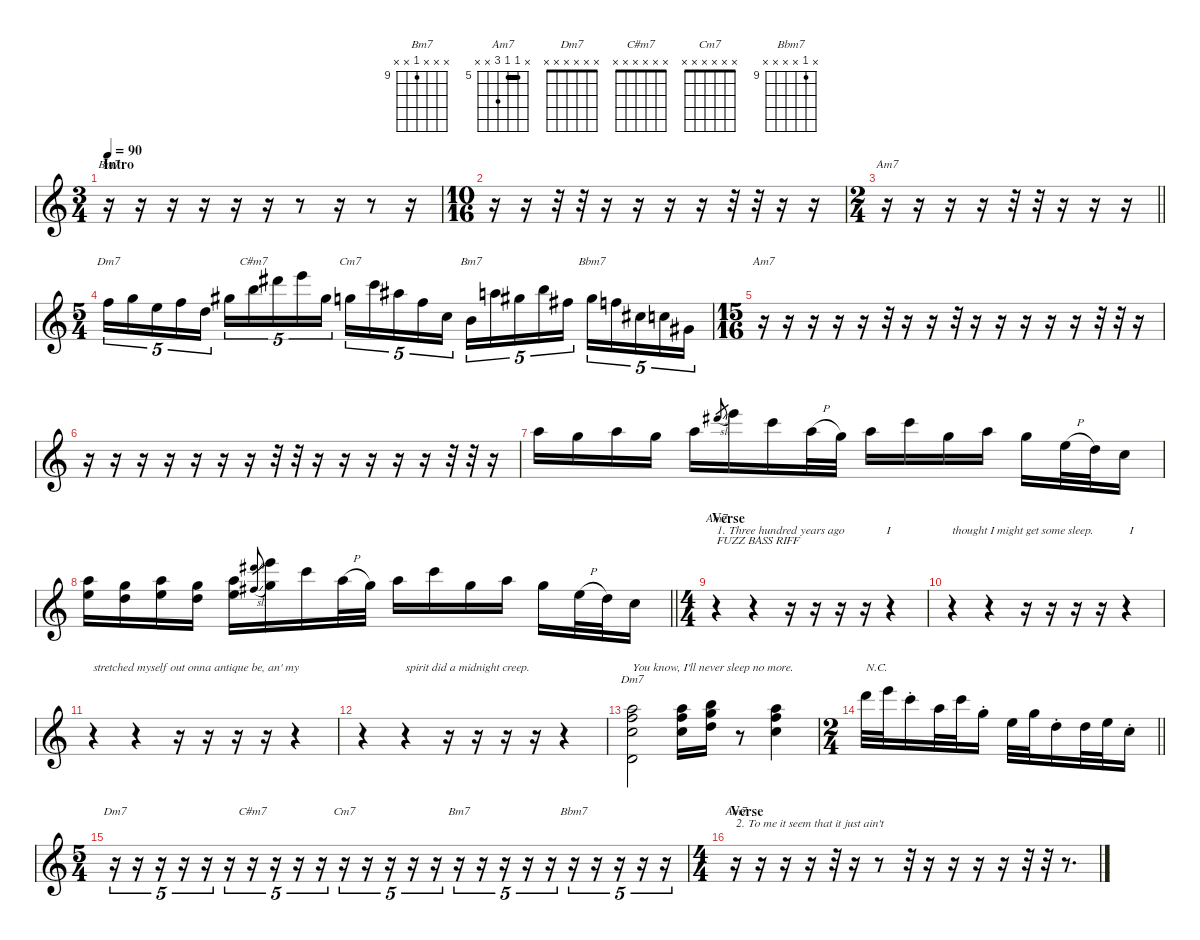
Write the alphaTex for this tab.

\defaultSystemsLayout 4
\hideDynamics
\bracketExtendMode nobrackets
\singleTrackTrackNamePolicy hidden
\multiTrackTrackNamePolicy hidden
\otherSystemsTrackNameOrientation horizontal
\track ("Keyboard" "Keyboard") {instrument overdrivenguitar}
\staff {score}
\tuning (E4 B3 G3 D3 A2 E2)
\chord ("Bm7" x x x x x x)
\chord ("Am7" x x x x x x)
\chord ("Dm7" x x x x x x)
\chord ("C#m7" x x x x x x)
\chord ("Cm7" x x x x x x)
\chord ("Bm7" x x x 9 x x) {firstfret 9}
\chord ("Bbm7" x 9 x x x x) {firstfret 9}
\chord ("Am7" x x x 7 x x) {firstfret 7}
\chord ("Am7" x 5 5 7 x x) {firstfret 5 barre 5}
\ts (3 4)
\beaming (8 2 2 2)
\section ("" "Intro")
\tempo 90
\clef g2
\ks c
r.16{ch "Bm7" dy f instrument overdrivenguitar beam Down} r.16{beam Down} r.16{beam Down} r.16{beam Down} r.16{beam Down} r.16{beam Down} r.8{beam Down} r.16{beam Down} r.8{beam Down} r.16{beam Down} |
\ts (10 16)
\beaming (8 2 2 1)
r.16{beam Down beam merge} r.16{beam Down beam merge} r.32{beam Down beam merge} r.32{beam Down} r.16{beam Down beam merge} r.16{beam Down beam split} r.16{beam Down beam merge} r.16{beam Down beam merge} r.32{beam Down beam merge} r.32{beam Down beam merge} r.16{beam Down beam merge} r.16{beam Down} |
\ts (2 4)
\beaming (8 2 2)
\barLineRight lightlight
r.16{ch "Am7" beam Down} r.16{beam Down} r.16{beam Down} r.16{beam Down} r.32{beam Down} r.32{beam Down} r.16{beam Down} r.16{beam Down} r.16{beam Down} |
\ts (5 4)
\beaming (8 6 4)
10.3.16{tu (5 4) ch "Dm7" beam Down} 12.3.16{tu (5 4) beam Down} 14.4.16{tu (5 4) beam Down} 10.3.16{tu (5 4) beam Down} 12.4.16{tu (5 4) beam Down} 13.3{acc #}.16{tu (5 4) beam Down} 12.2.16{tu (5 4) ch "C#m7" beam Down} 11.1{acc #}.16{tu (5 4) beam Down} 12.1.16{tu (5 4) beam Down} 13.3{acc #}.16{tu (5 4) beam Down} 12.3.16{tu (5 4) ch "Cm7" beam Down} 13.2.16{tu (5 4) beam Down} 11.2{acc #}.16{tu (5 4) beam Down} 10.3.16{tu (5 4) beam Down} 10.4.16{tu (5 4) beam Down} 9.4.16{tu (5 4) ch "Bm7" beam Down} 10.2.16{tu (5 4) beam Down} 9.2{acc #}.16{tu (5 4) beam Down} 12.2.16{tu (5 4) beam Down} 11.3{acc #}.16{tu (5 4) beam Down} 9.2{acc #}.16{tu (5 4) ch "Bbm7" beam Down} 10.3.16{tu (5 4) beam Down} 11.4{acc #}.16{tu (5 4) beam Down} 10.4.16{tu (5 4) beam Down} 11.5{acc #}.16{tu (5 4) beam Down} |
\ts (15 16)
\beaming (8 3 3 1)
r.16{ch "Am7" beam Down} r.16{beam Down} r.16{beam Down} r.16{beam Down beam split} r.16{beam Down} r.32{beam Down} r.16{beam Down beam merge} r.16{beam Down beam merge} r.32{beam Down beam merge} r.16{beam Down} r.16{beam Down} r.16{beam Down} r.16{beam Down} r.16{beam Down} r.32{beam Down} r.32{beam Down beam merge} r.16{beam Down} |
r.16{beam Down} r.16{beam Down} r.16{beam Down} r.16{beam Down beam split} r.16{beam Down} r.16{beam Down beam merge} r.16{beam Down beam merge} r.32{beam Down beam merge} r.32{beam Down beam split} r.16{beam Down} r.16{beam Down} r.16{beam Down} r.16{beam Down} r.16{beam Down} r.32{beam Down} r.32{beam Down beam merge} r.16{beam Down} |
14.3.16{beam Down} 12.3.16{beam Down} 14.3.16{beam Down} 12.3.16{beam Down beam split} 14.3.16{beam Down} 11.1{sl acc #}.8{gr beam Up} 12.1.16{beam Down beam merge} 13.2.16{beam Down beam merge} 14.3{h}.32{beam Down beam merge} 12.3.32{beam Down beam split} 14.3.16{beam Down} 13.2.16{beam Down} 12.3.16{beam Down} 14.3.16{beam Down} 12.3.16{beam Down} 14.4{h}.32{beam Down} 12.4.32{beam Down beam merge} 15.5.16{beam Down} |
\barLineRight lightlight
(14.3 14.4).16{beam Down} (12.3 12.4).16{beam Down} (14.3 14.4).16{beam Down} (12.3 12.4).16{beam Down beam split} (14.3 14.4).16{beam Down} (11.1{sl acc #} 11.3{sl acc #}).8{gr beam Up} (12.1 12.3).16{beam Down beam merge} 13.2.16{beam Down beam merge} 14.3{h}.32{beam Down beam merge} 12.3.32{beam Down beam split} 14.3.16{beam Down} 13.2.16{beam Down} 12.3.16{beam Down} 14.3.16{beam Down} 12.3.16{beam Down} 14.4{h}.32{beam Down} 12.4.32{beam Down beam merge} 15.5.16{beam Down} |
\ts (4 4)
\beaming (8 2 2 2 2)
\section ("" "Verse    ")
r.4{ch "Am7" txt "1. Three hundred years ago              I\nFUZZ BASS RIFF" beam Down} r.4{beam Down} r.16{beam Down} r.16{beam Down} r.16{beam Down} r.16{beam Down} r.4{beam Down} |
r.4{txt "thought I might get some sleep.            I" beam Down} r.4{beam Down} r.16{beam Down} r.16{beam Down} r.16{beam Down} r.16{beam Down} r.4{beam Down} |
r.4{txt "stretched myself out onna antique be, an' my" beam Down} r.4{beam Down} r.16{beam Down} r.16{beam Down} r.16{beam Down} r.16{beam Down} r.4{beam Down} |
r.4{beam Down} r.4{txt "spirit did a midnight creep." beam Down} r.16{beam Down} r.16{beam Down} r.16{beam Down} r.16{beam Down} r.4{beam Down} |
(10.2 10.3 10.4 10.6).2{ch "Dm7" txt "You know, I'll never sleep no more." beam Down} (10.4 10.3 10.2).16{beam Down} (12.2 12.3 12.4).16{beam Down} r.8{beam Down} (10.4 10.3 10.2).4{beam Down} |
\ts (2 4)
\beaming (8 2 2)
\barLineRight lightlight
10.1.32{txt "N.C." beam Down} 12.1.32{beam Down} 13.2{st}.16{beam Down} 10.2.32{beam Down} 13.2.32{beam Down} 12.3{st}.16{beam Down} 9.3.32{beam Down} 12.3.32{beam Down} 12.4{st}.16{beam Down} 12.4.32{beam Down} 9.3.32{beam Down} 10.4{st}.16{beam Down} |
\ts (5 4)
\beaming (8 6 4)
r.16{tu (5 4) ch "Dm7" beam Down} r.16{tu (5 4) beam Down} r.16{tu (5 4) beam Down} r.16{tu (5 4) beam Down} r.16{tu (5 4) beam Down} r.16{tu (5 4) beam Down} r.16{tu (5 4) ch "C#m7" beam Down} r.16{tu (5 4) beam Down} r.16{tu (5 4) beam Down} r.16{tu (5 4) beam Down} r.16{tu (5 4) ch "Cm7" beam Down} r.16{tu (5 4) beam Down} r.16{tu (5 4) beam Down} r.16{tu (5 4) beam Down} r.16{tu (5 4) beam Down} r.16{tu (5 4) ch "Bm7" beam Down} r.16{tu (5 4) beam Down} r.16{tu (5 4) beam Down} r.16{tu (5 4) beam Down} r.16{tu (5 4) beam Down} r.16{tu (5 4) ch "Bbm7" beam Down} r.16{tu (5 4) beam Down} r.16{tu (5 4) beam Down} r.16{tu (5 4) beam Down} r.16{tu (5 4) beam Down} |
\ts (4 4)
\beaming (8 2 2 2 2)
\section ("" "Verse")
r.16{ch "Am7" txt "2. To me it seem that it just ain't" beam Down} r.16{beam Down} r.16{beam Down} r.16{beam Down} r.32{beam Down} r.16{beam Down} r.8{beam Down} r.32{beam Down} r.16{beam Down} r.16{beam Down} r.16{beam Down} r.16{beam Down} r.32{beam Down} r.32{beam Down} r.8{d beam Down}
